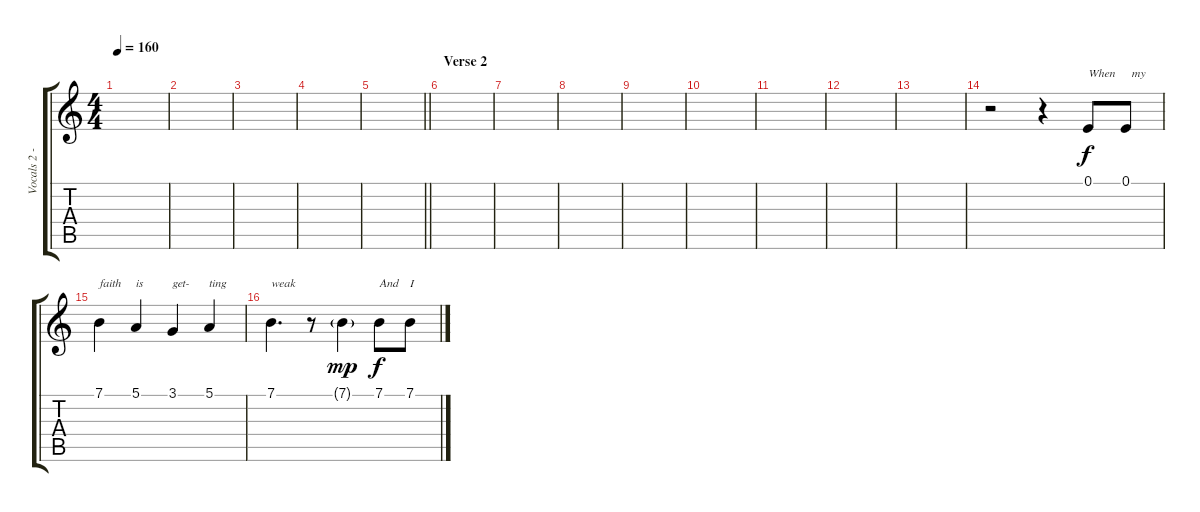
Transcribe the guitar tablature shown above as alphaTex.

\track ("Vocals 2 - Jen Ledger" "Vocals 2 -") {instrument lead1square}
\staff {score tabs}
\tuning (E4 B3 G3 D3 A2 E2) {hide}
\ts (4 4)
\tempo 160
\clef g2
\ks c
|
|
|
|
\barLineRight lightlight
|
\section ("" "Verse 2")
|
|
|
|
|
|
|
|
r.2 r.4 0.1.8{txt "When"} 0.1.8{txt "  my"} |
7.1.4{txt "faith"} 5.1.4{txt "is"} 3.1.4{txt "get-"} 5.1.4{txt "ting"} |
7.1.4{d txt "weak"} r.8 7.1{g}.4{dy mp} 7.1.8{txt "And" dy f} 7.1.8{txt "I"}
